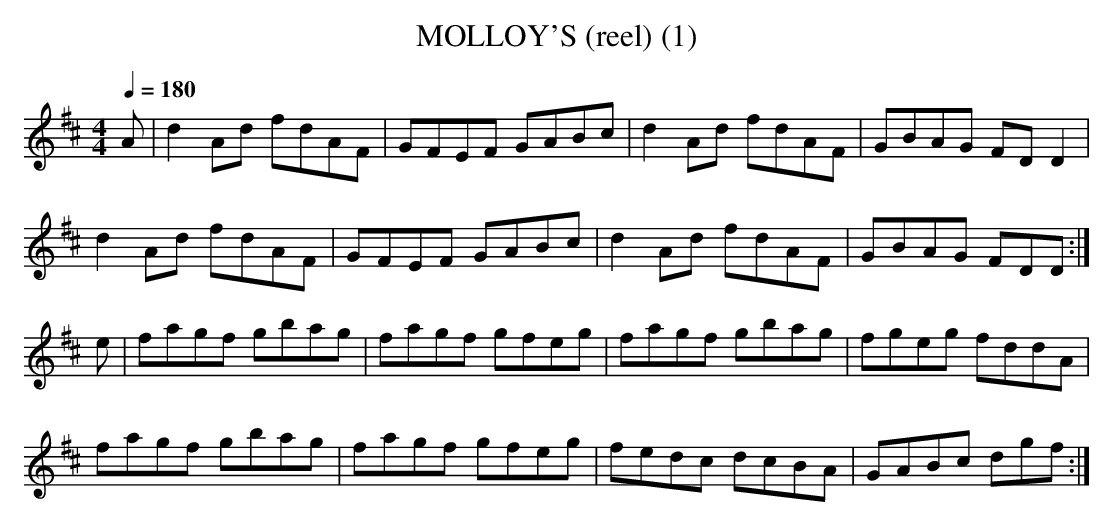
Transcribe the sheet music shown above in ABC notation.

X:1
T:MOLLOY'S (reel) (1)
Q:1/4=180
L:1/8
M:4/4
K:D
A|d2Ad fdAF|GFEF GABc|d2 Ad fdAF|GBAG FD D2|
d2Ad fdAF|GFEF GABc|d2 Ad fdAF|GBAG FDD :|
e|fagf gbag|fagf gfeg|fagf gbag|fgeg fddA|
fagf gbag|fagf gfeg|fedc dcBA|GABc dgf:|
